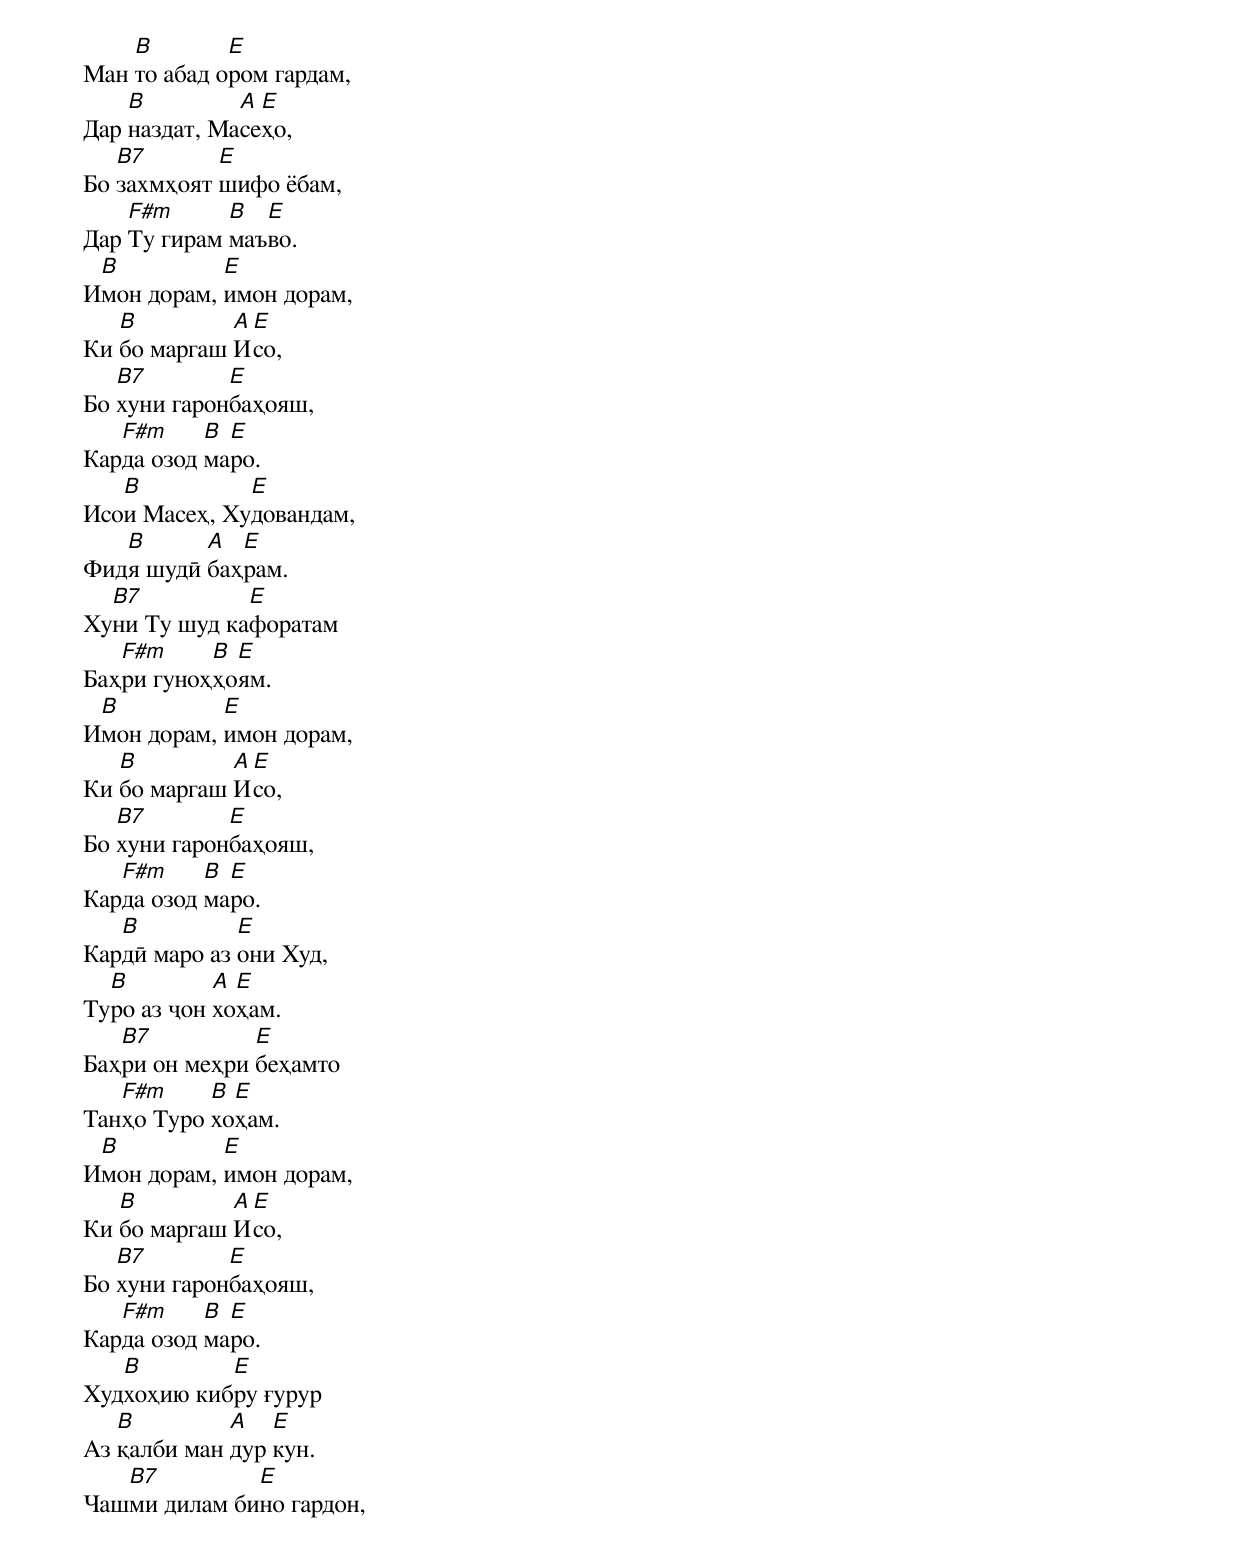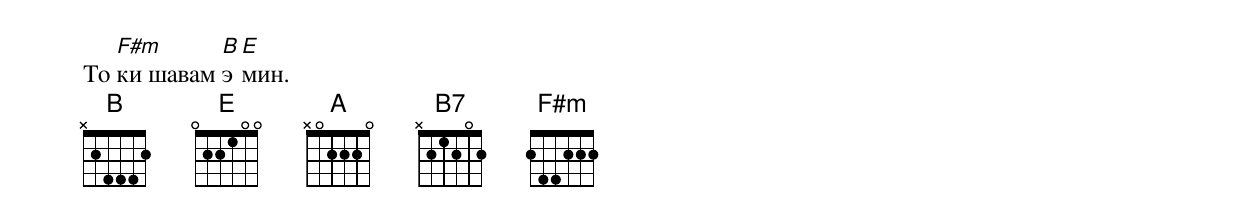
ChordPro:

Ман [B]то абад о[E]ром гардам,
Дар [B]наздат, Ма[A]се[E]ҳо,
Бо [B7]захмҳоят [E]шифо ёбам,
Дар [F#m]Ту гирам [B]маъ[E]во.
И[B]мон дорам, [E]имон дорам,
Ки [B]бо маргаш [A]И[E]со,
Бо [B7]хуни гарон[E]баҳояш,
Кар[F#m]да озод [B]ма[E]ро.
Исо[B]и Масеҳ, Ху[E]довандам,
Фид[B]я шудӣ [A]баҳ[E]рам.
Ху[B7]ни Ту шуд ка[E]форатам
Баҳ[F#m]ри гуноҳ[B]ҳо[E]ям.
И[B]мон дорам, [E]имон дорам,
Ки [B]бо маргаш [A]И[E]со,
Бо [B7]хуни гарон[E]баҳояш,
Кар[F#m]да озод [B]ма[E]ро.
Кар[B]дӣ маро аз [E]они Худ,
Ту[B]ро аз ҷон [A]хо[E]ҳам.
Баҳ[B7]ри он меҳри [E]беҳамто
Тан[F#m]ҳо Туро [B]хо[E]ҳам.
И[B]мон дорам, [E]имон дорам,
Ки [B]бо маргаш [A]И[E]со,
Бо [B7]хуни гарон[E]баҳояш,
Кар[F#m]да озод [B]ма[E]ро.
Худ[B]хоҳию киб[E]ру ғурур
Аз [B]қалби ман [A]дур [E]кун.
Чаш[B7]ми дилам би[E]но гардон,
То [F#m]ки шавам [B]э[E]мин.
